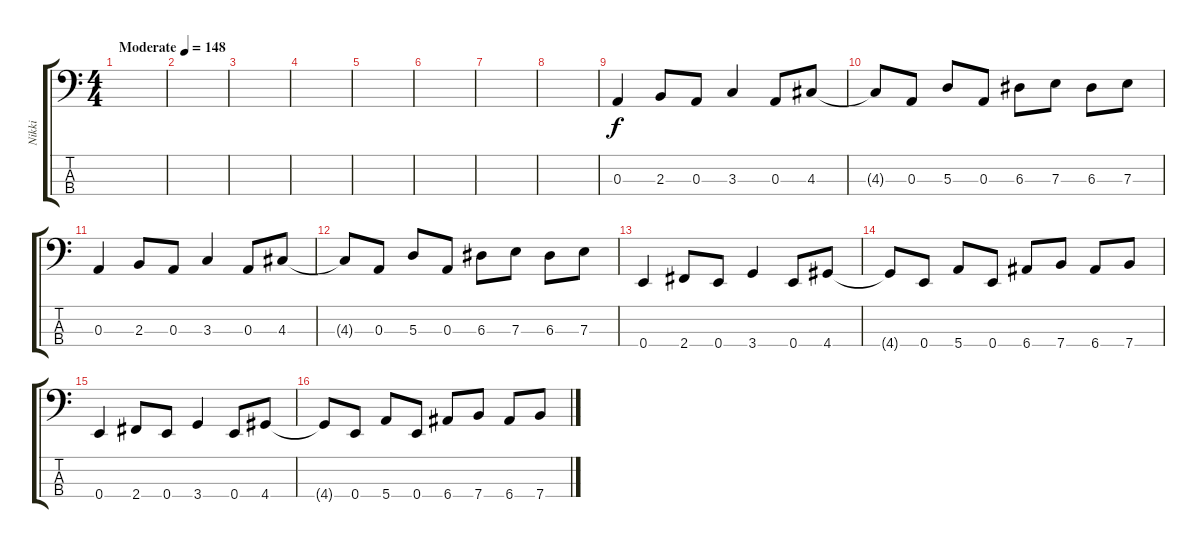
\track ("Nikki" "Nikki") {instrument electricbasspick}
\staff {score tabs}
\tuning (G2 D2 A1 E1) {hide}
\ts (4 4)
\tempo (148 "Moderate")
\clef f4
\ks c
|
|
|
|
|
|
|
|
0.3.4 2.3.8 0.3.8 3.3.4 0.3.8 4.3.8 |
4.3{t}.8 0.3.8 5.3.8 0.3.8 6.3.8 7.3.8 6.3.8 7.3.8 |
0.3.4 2.3.8 0.3.8 3.3.4 0.3.8 4.3.8 |
4.3{t}.8 0.3.8 5.3.8 0.3.8 6.3.8 7.3.8 6.3.8 7.3.8 |
0.4.4 2.4.8 0.4.8 3.4.4 0.4.8 4.4.8 |
4.4{t}.8 0.4.8 5.4.8 0.4.8 6.4.8 7.4.8 6.4.8 7.4.8 |
0.4.4 2.4.8 0.4.8 3.4.4 0.4.8 4.4.8 |
4.4{t}.8 0.4.8 5.4.8 0.4.8 6.4.8 7.4.8 6.4.8 7.4.8
